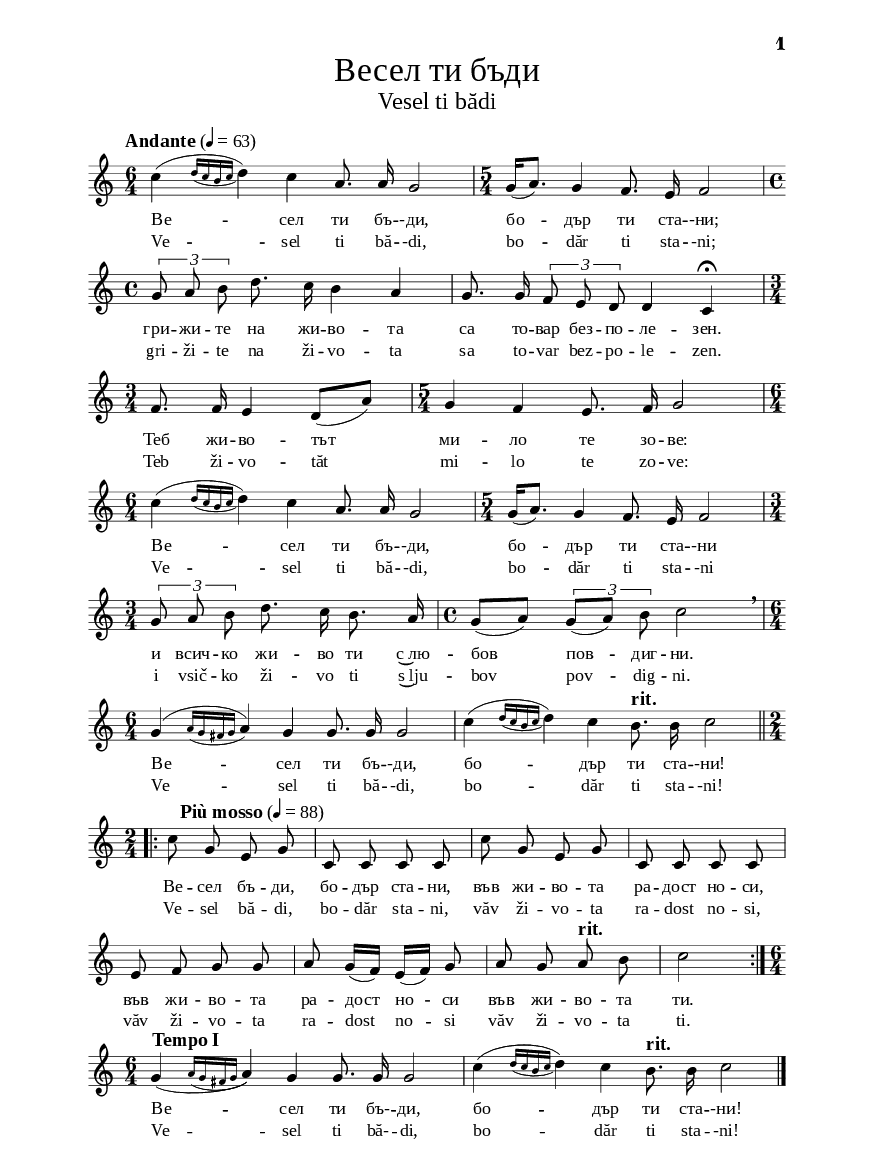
\version "2.24.3"

% include paper part and global functions
\include "include/globals.ily"

\bookpart {
  \label #'ref096
  \tocItem \markup "Весел ти бъди – Vesel ti bădi "
  \include "include/bookpart-paper.ily"
  \score {
    \include "include/score-layout.ily"


    \new Voice \absolute  {
      \clef treble
      \key c \major
      \time 6/4
      \tempoFunc "Andante" 4 "63"

      %\override Score.NoteSpacing.stem-spacing-correction = #-2
      c''4 ( \acciaccatura { d''16 c'' b' c'' } d''4 ) c'' \autoBeamOff a'8. a'16 g'2 |\time 5/4 g'16[( a'8. )] g'4 f'8. e'16 f'2 | \time 4/4 \break

      \tuplet 3/2 {g'8 a' b'} d''8. c''16 b'4 a'4 | g'8. g'16 \tuplet 3/2 {f'8 e'8 d'8 } d'4 c'4\fermata | \time 3/4 \break

      f'8. f'16 e'4 d'8[(a'8)] | \time 5/4 g'4 f' e'8. f'16 g'2 | \time 6/4 \break


      c''4 ( \acciaccatura { d''16[ c'' b' c'' ]} d''4 ) c'' a'8. a'16 g'2 |\time 5/4 g'16[( a'8.)] \autoBeamOff  g'4 f'8.e'16 f'2 | \time 3/4 \break


      \tuplet 3/2 {g'8 a' b'} d''8. c''16 b'8. a'16 | \time 4/4 g'8[(a'8)] \tuplet 3/2 {g'8[(a'8)] b'8} c''2 \breathe | \time 6/4 \break

      \slurUp g'4(  \acciaccatura { a'16[g' fis' g']} a'4)  \slurNeutral g'4 g'8. g'16 g'2 | c''4( \acciaccatura { d''16[ c'' b' c'' ]} d''4) c''4 \tempo "rit." b'8. b'16 c''2 | \time 2/4 \break

      \bar ".|:-||"


      \tempoFunc   "            Più mosso" 4 "88"
      c''8 g' e' g' | c' c' c' c' | c'' g' e' g' | c' c' c' c' | \break

      e' f' g' g'  | a' g'16([f']) e'([f']) g'8 | a' g' \tempo "rit." a' b' | c''2 | \bar ":|." \time 6/4 \break

      \tempo "      Tempo I"
      \once \override Slur.positions = #'(0 . -1.5)
      g'4(  \acciaccatura { a'16[g' fis' g']} a'4) g'4 g'8. g'16 g'2 | c''4( \acciaccatura { d''16[ c'' b' c'' ]} d''4) c''4 \tempo "rit." b'8. b'16 c''2 | \bar "|."
    }

    \addlyrics {
      Ве -- сел ти бъ -- "-ди," бо -- дър ти ста -- "-ни;"
      гри  -- жи -- те на жи -- во -- та
      са то -- вар без -- по -- ле -- зен.
      Теб жи -- во -- тът ми -- ло те зо -- ве:
      Ве  -- сел ти бъ -- "-ди," бо -- дър ти ста -- "-ни"
      и всич -- ко жи -- во ти с~лю -- бов пов  -- диг -- ни.
      Ве -- сел ти бъ -- "-ди," бо -- дър ти ста -- "-ни!"
      Ве -- сел бъ -- ди, бо -- дър ста -- ни,
      във жи -- во -- та ра -- дост но -- си,
      във жи -- во -- та ра -- дост но -- си
      във жи -- во -- та ти.
      Ве -- сел ти "бъ-" -- ди, бо -- дър ти ста -- "-ни!"
    }

    \addlyrics {
      Ve -- sel ti bă -- "-di," bo -- dăr ti sta -- "-ni;"
      gri  -- ži -- te na ži -- vo -- ta
      sa to -- var bez -- po -- le -- zen.
      Teb ži -- vo -- tăt mi -- lo te zo -- ve:
      Ve  -- sel ti bă -- "-di," bo -- dăr ti sta -- "-ni"
      i vsič -- ko ži -- vo ti s~lju -- bov pov  -- dig -- ni.
      Ve -- sel ti bă -- "-di," bo -- dăr ti sta -- "-ni!"
      Ve -- sel bă -- di, bo -- dăr sta -- ni,
      văv ži -- vo -- ta ra -- dost no -- si,
      văv ži -- vo -- ta ra -- dost no -- si
      văv ži -- vo -- ta ti.
      Ve -- sel ti "bă-" -- di, bo -- dăr ti sta -- "-ni!"
    }


    \header {
      title = \titleFunc "Весел ти бъди" "Vesel ti bădi"
    }

    \midi{}

  } % score

  %\markup \dc-one "D.C."



  % include foreign translation(s) of the song
  \version "2.24.3"

\markup \fill-line { \fontsize #deTitleFontSize "Sei fröhlich" }
\markup \null
\markup \null

\markup \abs-fontsize #10 {

   \hspace #25
  \override #`(baseline-skip . ,deCoupletBaselineSkip)
  \column {
\line { " "Sei fröhlich, werde munter;}

\line { " "die Sorgen des Lebens}

\line { " "sind eine nutzlose Last.}
\line { " " }

\line { " "Liebevoll ruft dich das Leben: }

\line { " "Sei fröhlich, werde munter}

\line { " "und erhöhe alles Lebendige durch Liebe!}
\line { " " }

\line { " "Sei fröhlich, werde munter}

\line { " "bringe Freude in das Leben,}

\line { " " in das Leben bringe Freude, in das Leben, du. }

\line { " "Sei fröhlich, werde munter! }

  }
}


} % bookpart
